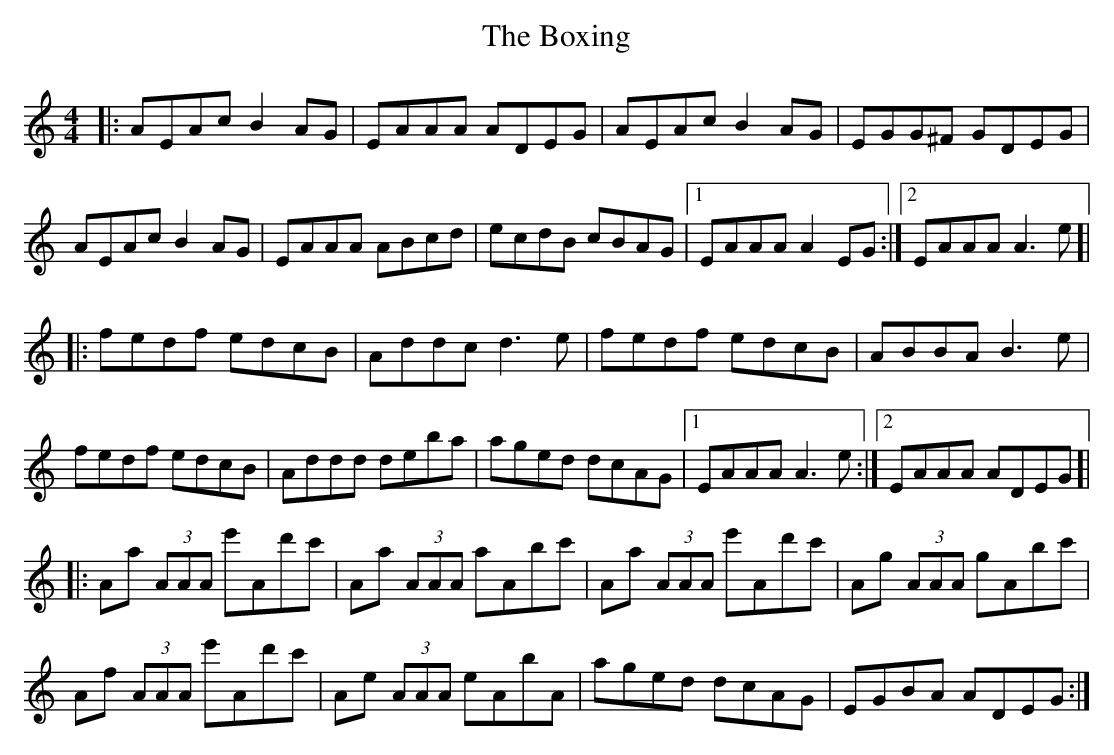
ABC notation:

X:1
T: The Boxing
M: 4/4
L: 1/8
K: Amin
|:AEAc B2AG|EAAA ADEG|AEAc B2AG|EGG^F GDEG|
AEAc B2AG|EAAA ABcd|ecdB cBAG|1 EAAA A2EG:|2 EAAA A3e]|
|:fedf edcB|Addc d3e|fedf edcB|ABBA B3e|
fedf edcB|Addd deba|aged dcAG|1 EAAA A3e:|2 EAAA ADEG]|
|:Aa (3AAA e'Ad'c'|Aa (3AAA aAbc'|Aa (3AAA e'Ad'c'|Ag (3AAA gAbc'|
Af (3AAA e'Ad'c'|Ae (3AAA eAbA|aged dcAG|EGBA ADEG:|
